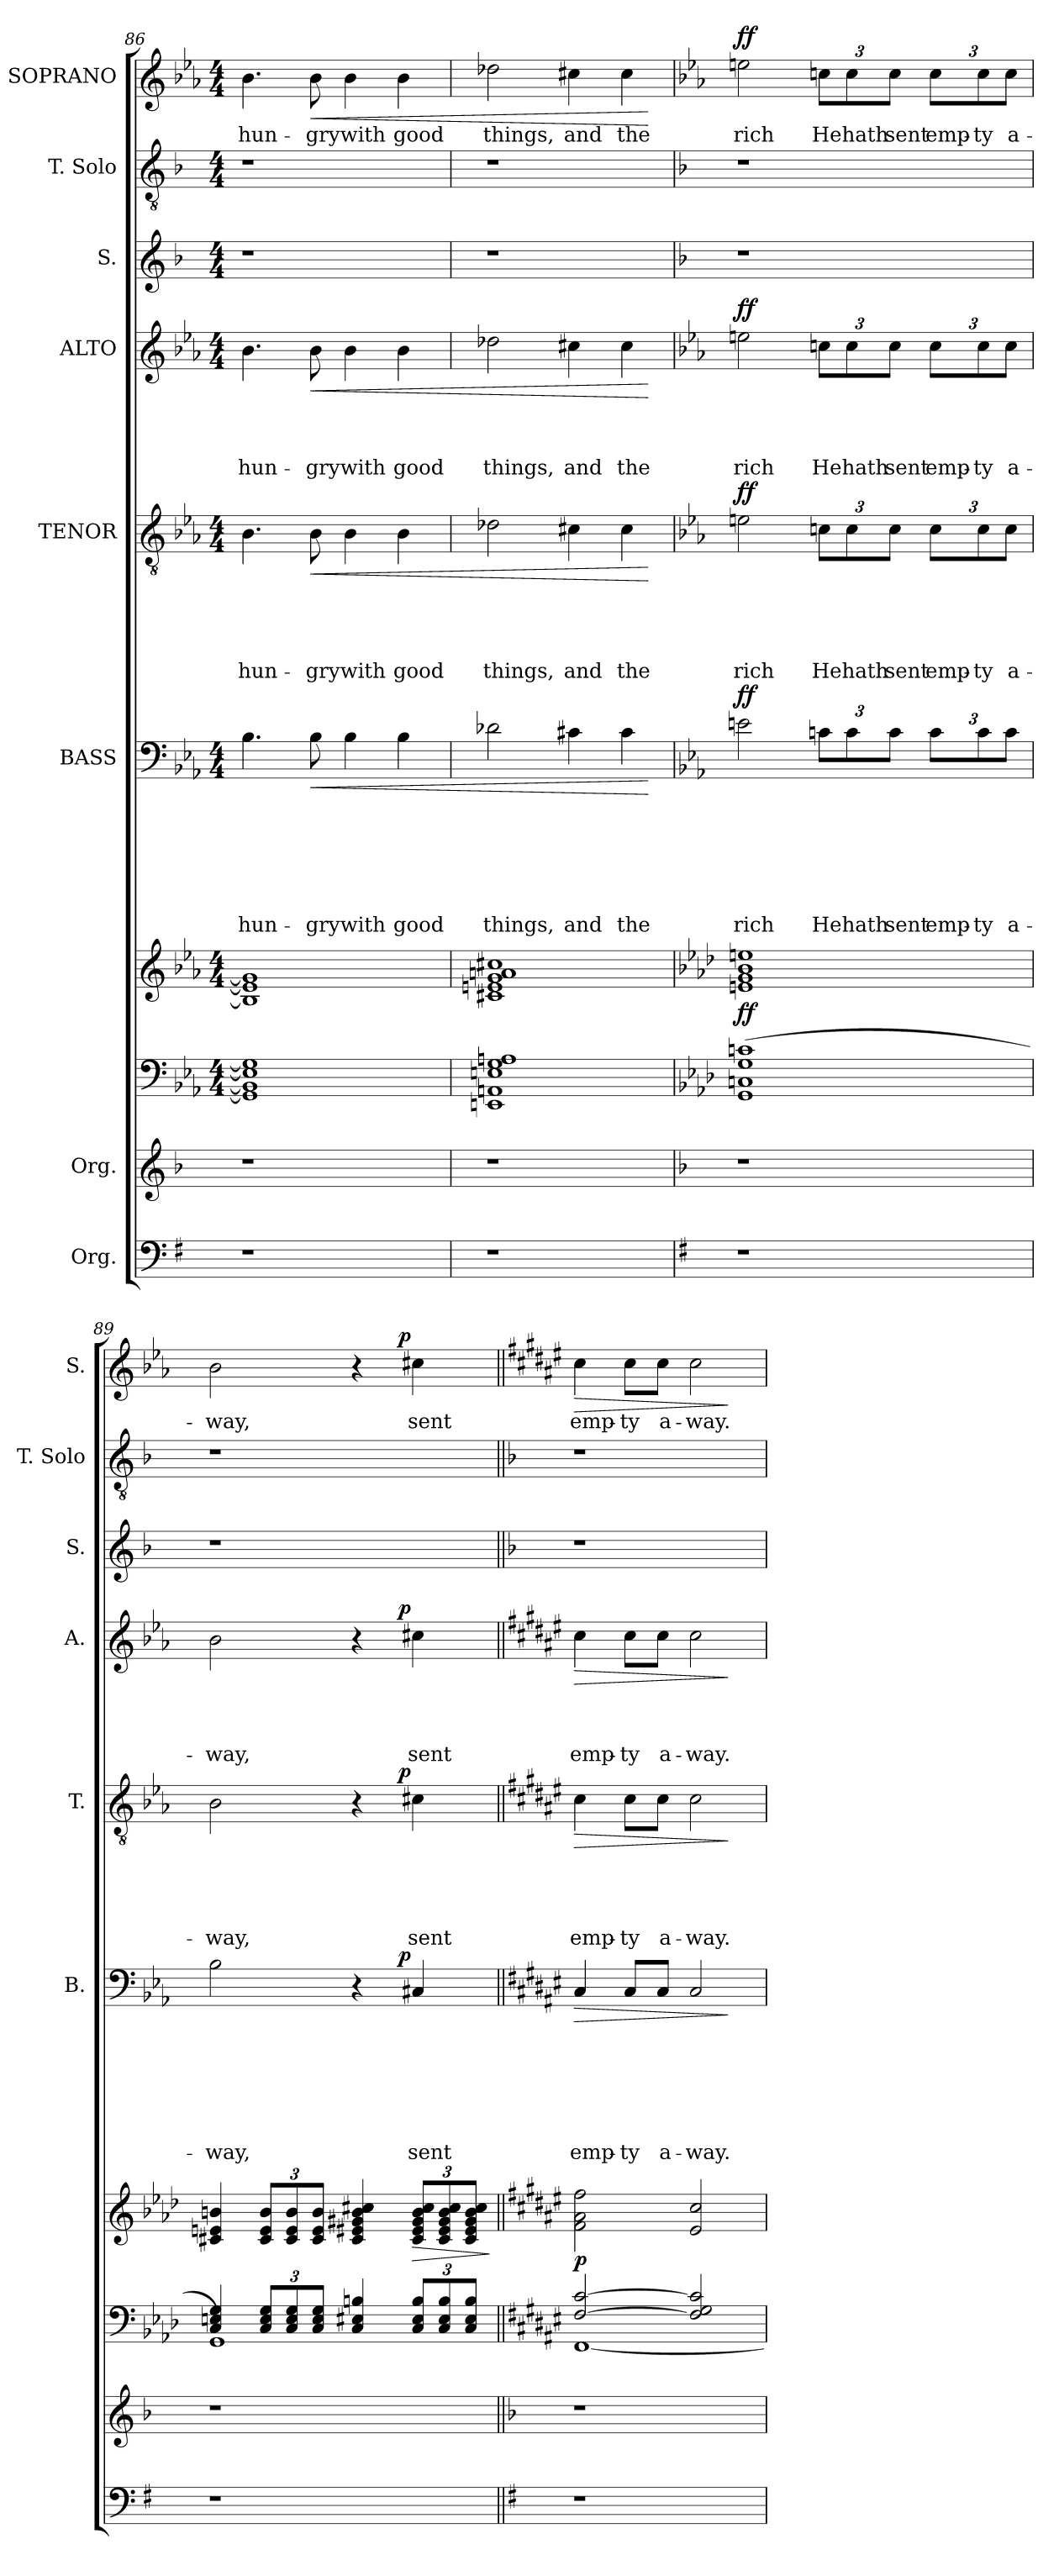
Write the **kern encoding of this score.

**kern	**kern	**kern	**dynam	**kern	**dynam	**kern	**text	**text	**text	**text	**text	**text	**text	**dynam	**kern	**text	**text	**text	**text	**text	**dynam	**kern	**text	**text	**text	**text	**dynam	**kern	**kern	**kern	**text	**dynam
*part10	*part9	*part8	*part8	*part7	*part7	*part6	*part6	*part6	*part6	*part6	*part6	*part6	*part6	*part6	*part5	*part5	*part5	*part5	*part5	*part5	*part5	*part4	*part4	*part4	*part4	*part4	*part4	*part3	*part2	*part1	*part1	*part1
*staff10	*staff9	*staff8	*staff8	*staff7	*staff7	*staff6	*staff6	*staff6	*staff6	*staff6	*staff6	*staff6	*staff6	*staff6	*staff5	*staff5	*staff5	*staff5	*staff5	*staff5	*staff5	*staff4	*staff4	*staff4	*staff4	*staff4	*staff4	*staff3	*staff2	*staff1	*staff1	*staff1
*I"Org.	*I"Org.	*	*	*	*	*I"BASS	*	*	*	*	*	*	*	*	*I"TENOR	*	*	*	*	*	*	*I"ALTO	*	*	*	*	*	*I"S.	*I"T. Solo	*I"SOPRANO	*	*
*	*	*	*	*	*	*I'B.	*	*	*	*	*	*	*	*	*I'T.	*	*	*	*	*	*	*I'A.	*	*	*	*	*	*I'S.	*I'T. Solo	*I'S.	*	*
*clefF4	*clefG2	*clefF4	*	*clefG2	*	*clefF4	*	*	*	*	*	*	*	*	*clefGv2	*	*	*	*	*	*	*clefG2	*	*	*	*	*	*clefG2	*clefGv2	*clefG2	*	*
*ITrd-3c-5	*	*	*	*	*	*	*	*	*	*	*	*	*	*	*	*	*	*	*	*	*	*	*	*	*	*	*	*	*	*	*	*
*k[]	*k[b-]	*k[b-e-a-]	*	*k[b-e-a-]	*	*k[b-e-a-]	*	*	*	*	*	*	*	*	*k[b-e-a-]	*	*	*	*	*	*	*k[b-e-a-]	*	*	*	*	*	*k[b-]	*k[b-]	*k[b-e-a-]	*	*
*C:	*F:	*E-:	*	*E-:	*	*E-:	*	*	*	*	*	*	*	*	*E-:	*	*	*	*	*	*	*E-:	*	*	*	*	*	*F:	*F:	*E-:	*	*
*	*	*M4/4	*	*M4/4	*	*M4/4	*	*	*	*	*	*	*	*	*M4/4	*	*	*	*	*	*	*M4/4	*	*	*	*	*	*M4/4	*M4/4	*M4/4	*	*
=86	=86	=86	=86	=86	=86	=86	=86	=86	=86	=86	=86	=86	=86	=86	=86	=86	=86	=86	=86	=86	=86	=86	=86	=86	=86	=86	=86	=86	=86	=86	=86	=86
!	!	!	!	!	!	!	!	!	!	!	!	!	!LO:LY:b	!	!	!	!	!	!	!LO:LY:b	!	!	!	!	!	!LO:LY:b	!	!	!	!	!LO:LY:b	!
1r	1r	1GG] 1BB-] 1E-] 1G]	.	1B-] 1e-] 1g]	.	4.B-\	.	.	.	.	.	.	hun-	.	4.B-\	.	.	.	.	hun-	.	4.b-\	.	.	.	hun-	.	1r	1r	4.b-\	hun-	.
!	!	!	!	!	!	!	!	!	!	!	!	!	!LO:LY:b	!LO:HP:b	!	!	!	!	!	!LO:LY:b	!LO:HP:b	!	!	!	!	!LO:LY:b	!LO:HP:b	!	!	!	!LO:LY:b	!LO:HP:b
.	.	.	.	.	.	8B-\	.	.	.	.	.	.	-gry	<	8B-\	.	.	.	.	-gry	<	8b-\	.	.	.	-gry	<	.	.	8b-\	-gry	<
!	!	!	!	!	!	!	!	!	!	!	!	!	!LO:LY:b	!	!	!	!	!	!	!LO:LY:b	!	!	!	!	!	!LO:LY:b	!	!	!	!	!LO:LY:b	!
.	.	.	.	.	.	4B-\	.	.	.	.	.	.	with	.	4B-\	.	.	.	.	with	.	4b-\	.	.	.	with	.	.	.	4b-\	with	.
!	!	!	!	!	!	!	!	!	!	!	!	!	!LO:LY:b	!	!	!	!	!	!	!LO:LY:b	!	!	!	!	!	!LO:LY:b	!	!	!	!	!LO:LY:b	!
.	.	.	.	.	.	4B-\	.	.	.	.	.	.	good	.	4B-\	.	.	.	.	good	.	4b-\	.	.	.	good	.	.	.	4b-\	good	.
=87	=87	=87	=87	=87	=87	=87	=87	=87	=87	=87	=87	=87	=87	=87	=87	=87	=87	=87	=87	=87	=87	=87	=87	=87	=87	=87	=87	=87	=87	=87	=87	=87
!	!	!	!	!	!	!	!	!	!	!	!	!	!LO:LY:b	!	!	!	!	!	!	!LO:LY:b	!	!	!	!	!	!LO:LY:b	!	!	!	!	!LO:LY:b	!
1r	1r	1EEn 1AAn 1En 1G 1An	.	1c#X 1en 1g 1an 1cc#X	.	2d-X\	.	.	.	.	.	.	things,	.	2d-X\	.	.	.	.	things,	.	2dd-X\	.	.	.	things,	.	1r	1r	2dd-X\	things,	.
!	!	!	!	!	!	!	!	!	!	!	!	!	!LO:LY:b	!	!	!	!	!	!	!LO:LY:b	!	!	!	!	!	!LO:LY:b	!	!	!	!	!LO:LY:b	!
.	.	.	.	.	.	4c#X\	.	.	.	.	.	.	and	.	4c#X\	.	.	.	.	and	.	4cc#X\	.	.	.	and	.	.	.	4cc#X\	and	.
!	!	!	!	!	!	!	!	!	!	!	!	!	!LO:LY:b	!	!	!	!	!	!	!LO:LY:b	!	!	!	!	!	!LO:LY:b	!	!	!	!	!LO:LY:b	!
.	.	.	.	.	.	4c#\	.	.	.	.	.	.	the	.	4c#\	.	.	.	.	the	.	4cc#\	.	.	.	the	.	.	.	4cc#\	the	.
.	.	.	.	.	.	.	.	.	.	.	.	.	.	[	.	.	.	.	.	.	[	.	.	.	.	.	[	.	.	.	.	[
!!LO:PB:g=z
=88	=88	=88	=88	=88	=88	=88	=88	=88	=88	=88	=88	=88	=88	=88	=88	=88	=88	=88	=88	=88	=88	=88	=88	=88	=88	=88	=88	=88	=88	=88	=88	=88
*	*	*k[b-e-a-d-]	*	*k[b-e-a-d-]	*	*	*	*	*	*	*	*	*	*	*	*	*	*	*	*	*	*	*	*	*	*	*	*	*	*	*	*
*	*	*A-:	*	*A-:	*	*	*	*	*	*	*	*	*	*	*	*	*	*	*	*	*	*	*	*	*	*	*	*	*	*	*	*
!	!	!	!	!	!LO:DY:b	!	!	!	!	!	!	!	!LO:LY:b	!LO:DY:a	!	!	!	!	!	!LO:LY:b	!LO:DY:a	!	!	!	!	!LO:LY:b	!LO:DY:a	!	!	!	!LO:LY:b	!LO:DY:a
1r	1r	(<1GG 1Cn 1G 1cn	.	1en 1g 1b- 1een	ff	2en\	.	.	.	.	.	.	rich	ff	2en\	.	.	.	.	rich	ff	2een\	.	.	.	rich	ff	1r	1r	2een\	rich	ff
!	!	!	!	!	!	!	!	!	!	!	!	!	!LO:LY:b	!	!	!	!	!	!	!LO:LY:b	!	!	!	!	!	!LO:LY:b	!	!	!	!	!LO:LY:b	!
.	.	.	.	.	.	12cn\L	.	.	.	.	.	.	He	.	12cn\L	.	.	.	.	He	.	12ccn\L	.	.	.	He	.	.	.	12ccn\L	He	.
!	!	!	!	!	!	!	!	!	!	!	!	!	!LO:LY:b	!	!	!	!	!	!	!LO:LY:b	!	!	!	!	!	!LO:LY:b	!	!	!	!	!LO:LY:b	!
.	.	.	.	.	.	12c\	.	.	.	.	.	.	hath	.	12c\	.	.	.	.	hath	.	12cc\	.	.	.	hath	.	.	.	12cc\	hath	.
!	!	!	!	!	!	!	!	!	!	!	!	!	!LO:LY:b	!	!	!	!	!	!	!LO:LY:b	!	!	!	!	!	!LO:LY:b	!	!	!	!	!LO:LY:b	!
.	.	.	.	.	.	12c\J	.	.	.	.	.	.	sent	.	12c\J	.	.	.	.	sent	.	12cc\J	.	.	.	sent	.	.	.	12cc\J	sent	.
!	!	!	!	!	!	!	!	!	!	!	!	!	!LO:LY:b	!	!	!	!	!	!	!LO:LY:b	!	!	!	!	!	!LO:LY:b	!	!	!	!	!LO:LY:b	!
.	.	.	.	.	.	12c\L	.	.	.	.	.	.	emp-	.	12c\L	.	.	.	.	emp-	.	12cc\L	.	.	.	emp-	.	.	.	12cc\L	emp-	.
!	!	!	!	!	!	!	!	!	!	!	!	!	!LO:LY:b:rj	!	!	!	!	!	!	!LO:LY:b:rj	!	!	!	!	!	!LO:LY:b:rj	!	!	!	!	!LO:LY:b:rj	!
.	.	.	.	.	.	12c\	.	.	.	.	.	.	-ty	.	12c\	.	.	.	.	-ty	.	12cc\	.	.	.	-ty	.	.	.	12cc\	-ty	.
!	!	!	!	!	!	!	!	!	!	!	!	!	!LO:LY:b	!	!	!	!	!	!	!LO:LY:b	!	!	!	!	!	!LO:LY:b	!	!	!	!	!LO:LY:b	!
.	.	.	.	.	.	12c\J	.	.	.	.	.	.	a-	.	12c\J	.	.	.	.	a-	.	12cc\J	.	.	.	a-	.	.	.	12cc\J	a-	.
=89	=89	=89	=89	=89	=89	=89	=89	=89	=89	=89	=89	=89	=89	=89	=89	=89	=89	=89	=89	=89	=89	=89	=89	=89	=89	=89	=89	=89	=89	=89	=89	=89
*	*	*^	*	*	*	*	*	*	*	*	*	*	*	*	*	*	*	*	*	*	*	*	*	*	*	*	*	*	*	*	*	*
!	!	!	!	!	!	!	!	!	!	!	!	!	!	!LO:LY:b	!	!	!	!	!	!	!LO:LY:b	!	!	!	!	!	!LO:LY:b	!	!	!	!	!LO:LY:b	!
*	*	*	*	*	*	*	*^	*	*	*	*	*	*	*	*	*^	*	*	*	*	*	*	*^	*	*	*	*	*	*	*	*^	*	*
1r	1r	4C/ 4En/ 4G/	1GG)	.	4c#X/ 4en/ 4bn/	.	2B-\	2ryy	.	.	.	.	.	.	-way,	.	2B-\	2ryy	.	.	.	.	-way,	.	2b-\	2ryy	.	.	.	-way,	.	1r	1r	2b-\	2ryy	-way,	.
*	*	*Xbrackettup	*	*	*Xbrackettup	*	*	*	*	*	*	*	*	*	*	*	*	*	*	*	*	*	*	*	*	*	*	*	*	*	*	*	*	*	*	*	*
.	.	12C/ 12E/ 12G/L	.	.	12c#/ 12e/ 12b/L	.	.	.	.	.	.	.	.	.	.	.	.	.	.	.	.	.	.	.	.	.	.	.	.	.	.	.	.	.	.	.	.
.	.	12C/ 12E/ 12G/	.	.	12c#/ 12e/ 12b/	.	.	.	.	.	.	.	.	.	.	.	.	.	.	.	.	.	.	.	.	.	.	.	.	.	.	.	.	.	.	.	.
.	.	12C/ 12E/ 12G/J	.	.	12c#/ 12e/ 12b/J	.	.	.	.	.	.	.	.	.	.	.	.	.	.	.	.	.	.	.	.	.	.	.	.	.	.	.	.	.	.	.	.
.	.	4C/ 4E#X/ 4Bn/	.	.	4c#/ 4e#X/ 4g#X/ 4b/ 4cc#X/	.	4r	8..ryy	.	.	.	.	.	.	.	.	4r	8..ryy	.	.	.	.	.	.	4r	8..ryy	.	.	.	.	.	.	.	4r	8..ryy	.	.
!	!	!	!	!	!	!	!	!	!	!	!	!	!	!	!	!LO:DY:a	!	!	!	!	!	!	!	!LO:DY:a	!	!	!	!	!	!	!LO:DY:a	!	!	!	!	!	!LO:DY:a
.	.	.	.	.	.	.	.	4ryy	.	.	.	.	.	.	.	p	.	4ryy	.	.	.	.	.	p	.	4ryy	.	.	.	.	p	.	.	.	4ryy	.	p
!	!	!	!	!	!	!LO:HP:b	!	!	!	!	!	!	!	!	!LO:LY:b	!	!	!	!	!	!	!	!LO:LY:b	!	!	!	!	!	!	!LO:LY:b	!	!	!	!	!	!LO:LY:b	!
.	.	12C/ 12E#/ 12B/L	.	.	12c#/ 12e#/ 12g#/ 12b/ 12cc#/L	>	4C#X/	.	.	.	.	.	.	.	sent	.	4c#X\	.	.	.	.	.	sent	.	4cc#X\	.	.	.	.	sent	.	.	.	4cc#X\	.	sent	.
.	.	12C/ 12E#/ 12B/	.	.	12c#/ 12e#/ 12g#/ 12b/ 12cc#/	.	.	.	.	.	.	.	.	.	.	.	.	.	.	.	.	.	.	.	.	.	.	.	.	.	.	.	.	.	.	.	.
.	.	12C/ 12E#/ 12B/J	.	.	12c#/ 12e#/ 12g#/ 12b/ 12cc#/J	.	.	.	.	.	.	.	.	.	.	.	.	.	.	.	.	.	.	.	.	.	.	.	.	.	.	.	.	.	.	.	.
.	.	.	.	.	.	.	.	32ryy	.	.	.	.	.	.	.	.	.	32ryy	.	.	.	.	.	.	.	32ryy	.	.	.	.	.	.	.	.	32ryy	.	.
*	*	*v	*v	*	*	*	*	*	*	*	*	*	*	*	*	*	*	*	*	*	*	*	*	*	*	*	*	*	*	*	*	*	*	*	*	*	*
.	.	.	.	.	]	.	.	.	.	.	.	.	.	.	.	.	.	.	.	.	.	.	.	.	.	.	.	.	.	.	.	.	.	.	.	.
*	*	*	*	*	*	*v	*v	*	*	*	*	*	*	*	*	*	*	*	*	*	*	*	*	*v	*v	*	*	*	*	*	*	*	*v	*v	*	*
*	*	*	*	*	*	*	*	*	*	*	*	*	*	*	*v	*v	*	*	*	*	*	*	*	*	*	*	*	*	*	*	*	*	*
=90||	=90||	=90||	=90||	=90||	=90||	=90||	=90||	=90||	=90||	=90||	=90||	=90||	=90||	=90||	=90||	=90||	=90||	=90||	=90||	=90||	=90||	=90||	=90||	=90||	=90||	=90||	=90||	=90||	=90||	=90||	=90||	=90||
*	*	*k[f#c#g#d#a#e#]	*	*k[f#c#g#d#a#e#]	*	*k[f#c#g#d#a#e#]	*	*	*	*	*	*	*	*	*k[f#c#g#d#a#e#]	*	*	*	*	*	*	*k[f#c#g#d#a#e#]	*	*	*	*	*	*	*	*k[f#c#g#d#a#e#]	*	*
*	*	*F#:	*	*F#:	*	*F#:	*	*	*	*	*	*	*	*	*F#:	*	*	*	*	*	*	*F#:	*	*	*	*	*	*	*	*F#:	*	*
*	*	*^	*	*	*	*^	*	*	*	*	*	*	*	*	*^	*	*	*	*	*	*	*^	*	*	*	*	*	*	*	*^	*	*
!	!	!	!	!LO:DY:a	!	!	!	!	!	!	!	!	!	!	!LO:LY:b	!LO:HP:b	!	!	!	!	!	!	!LO:LY:b	!LO:HP:b	!	!	!	!	!	!LO:LY:b	!LO:HP:b	!	!	!	!	!LO:LY:b	!LO:HP:b
*	*	*	*	*	*	*	*v	*v	*	*	*	*	*	*	*	*	*	*	*	*	*	*	*	*	*v	*v	*	*	*	*	*	*	*	*v	*v	*	*
*	*	*	*	*	*	*	*	*	*	*	*	*	*	*	*	*v	*v	*	*	*	*	*	*	*	*	*	*	*	*	*	*	*	*	*
1r	1r	[>2F#/ [>2c#/	[<1FF#	p	2f#\ 2a#\ 2ff#\	.	4C#/	.	.	.	.	.	.	emp-	>	4c#\	.	.	.	.	emp-	>	4cc#\	.	.	.	emp-	>	1r	1r	4cc#\	emp-	>
!	!	!	!	!	!	!	!	!	!	!	!	!	!	!LO:LY:b	!	!	!	!	!	!	!LO:LY:b	!	!	!	!	!	!LO:LY:b	!	!	!	!	!LO:LY:b	!
.	.	.	.	.	.	.	8C#/L	.	.	.	.	.	.	-ty	.	8c#\L	.	.	.	.	-ty	.	8cc#\L	.	.	.	-ty	.	.	.	8cc#\L	-ty	.
!	!	!	!	!	!	!	!	!	!	!	!	!	!	!LO:LY:b	!	!	!	!	!	!	!LO:LY:b	!	!	!	!	!	!LO:LY:b	!	!	!	!	!LO:LY:b	!
.	.	.	.	.	.	.	8C#/J	.	.	.	.	.	.	a-	.	8c#\J	.	.	.	.	a-	.	8cc#\J	.	.	.	a-	.	.	.	8cc#\J	a-	.
!	!	!	!	!	!	!	!	!	!	!	!	!	!	!LO:LY:b	!	!	!	!	!	!	!LO:LY:b	!	!	!	!	!	!LO:LY:b	!	!	!	!	!LO:LY:b	!
.	.	2F#/] 2G#/ 2c#/]	.	.	2e#/ 2cc#/	.	2C#/	.	.	.	.	.	.	-way.	.	2c#\	.	.	.	.	-way.	.	2cc#\	.	.	.	-way.	.	.	.	2cc#\	-way.	.
*	*	*v	*v	*	*	*	*	*	*	*	*	*	*	*	*	*	*	*	*	*	*	*	*	*	*	*	*	*	*	*	*	*	*
.	.	.	.	.	.	.	.	.	.	.	.	.	.	]	.	.	.	.	.	.	]	.	.	.	.	.	]	.	.	.	.	]
=	=	=	=	=	=	=	=	=	=	=	=	=	=	=	=	=	=	=	=	=	=	=	=	=	=	=	=	=	=	=	=	=
*-	*-	*-	*-	*-	*-	*-	*-	*-	*-	*-	*-	*-	*-	*-	*-	*-	*-	*-	*-	*-	*-	*-	*-	*-	*-	*-	*-	*-	*-	*-	*-	*-
